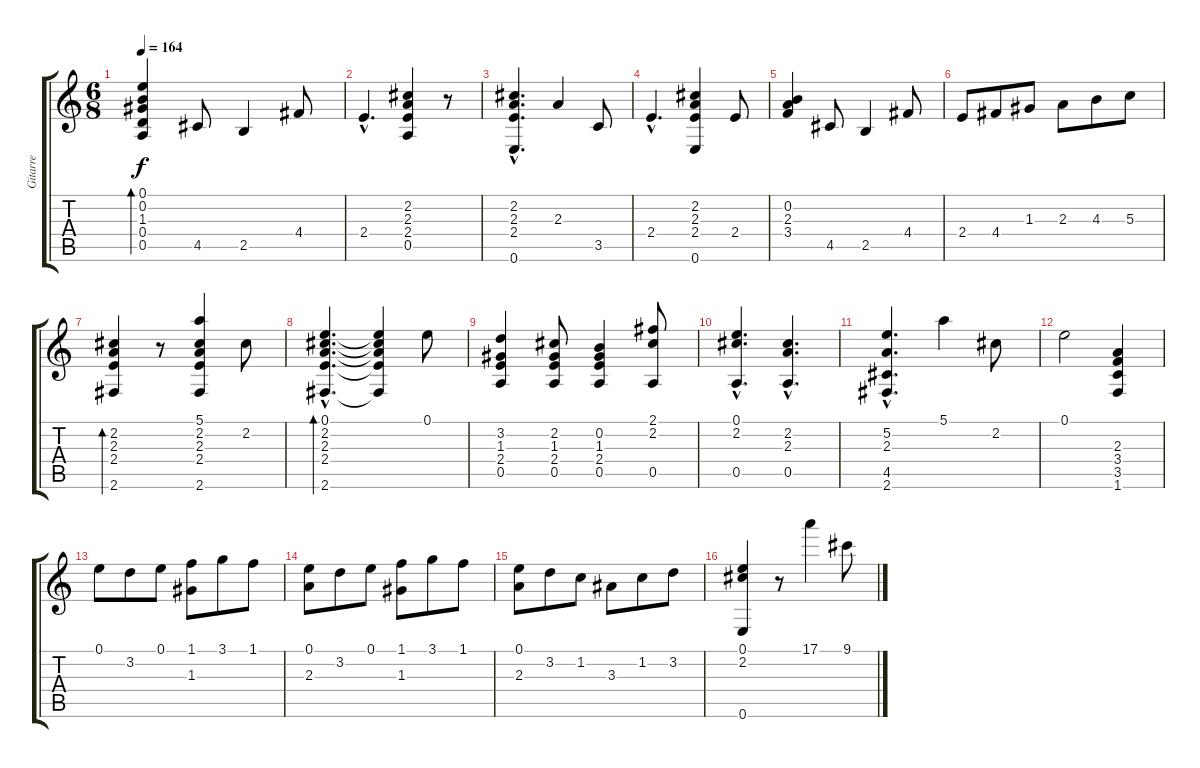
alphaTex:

\track ("Gitarre" "Gitarre") {instrument acousticguitarnylon}
\staff {score tabs}
\tuning (E4 B3 G3 D3 A2 E2) {hide}
\ts (6 8)
\tempo 164
\clef g2
\ks c
(0.1 0.2 1.3 0.4 0.5).4{bd 120 dy f} 4.5.8 2.5.4 4.4.8 |
2.4{hac}.4{d} (2.2 2.3 2.4 0.5).4 r.8 |
(2.2{hac} 2.3{hac} 2.4{hac} 0.6{hac}).4{d} 2.3.4 3.5.8 |
2.4{hac}.4{d} (2.2 2.3 2.4 0.6).4 2.4.8 |
(0.2 2.3 3.4).4 4.5.8 2.5.4 4.4.8 |
2.4.8 4.4.8 1.3.8 2.3.8 4.3.8 5.3.8 |
(2.2 2.3 2.4 2.6).4{bd 120} r.8 (5.1 2.2 2.3 2.4 2.6).4 2.2.8 |
(0.1{hac} 2.2{hac} 2.3{hac} 2.4{hac} 2.6{hac}).4{d bd 120} (0.1{t} 2.2{t} 2.3{t} 2.4{t} 2.6{t}).4 0.1.8 |
(3.2 1.3 2.4 0.5).4 (2.2 1.3 2.4 0.5).8 (0.2 1.3 2.4 0.5).4 (2.1 2.2 0.5).8 |
(0.1{hac} 2.2{hac} 0.5{hac}).4{d} (2.2{hac} 2.3{hac} 0.5{hac}).4{d} |
(5.2{hac} 2.3{hac} 4.5{hac} 2.6{hac}).4{d} 5.1.4 2.2.8 |
0.1.2 (2.3 3.4 3.5 1.6).4 |
0.1.8 3.2.8 0.1.8 (1.1 1.3).8 3.1.8 1.1.8 |
(0.1 2.3).8 3.2.8 0.1.8 (1.1 1.3).8 3.1.8 1.1.8 |
(0.1 2.3).8 3.2.8 1.2.8 3.3.8 1.2.8 3.2.8 |
(0.1 2.2 0.6).4 r.8 17.1.4 9.1.8
